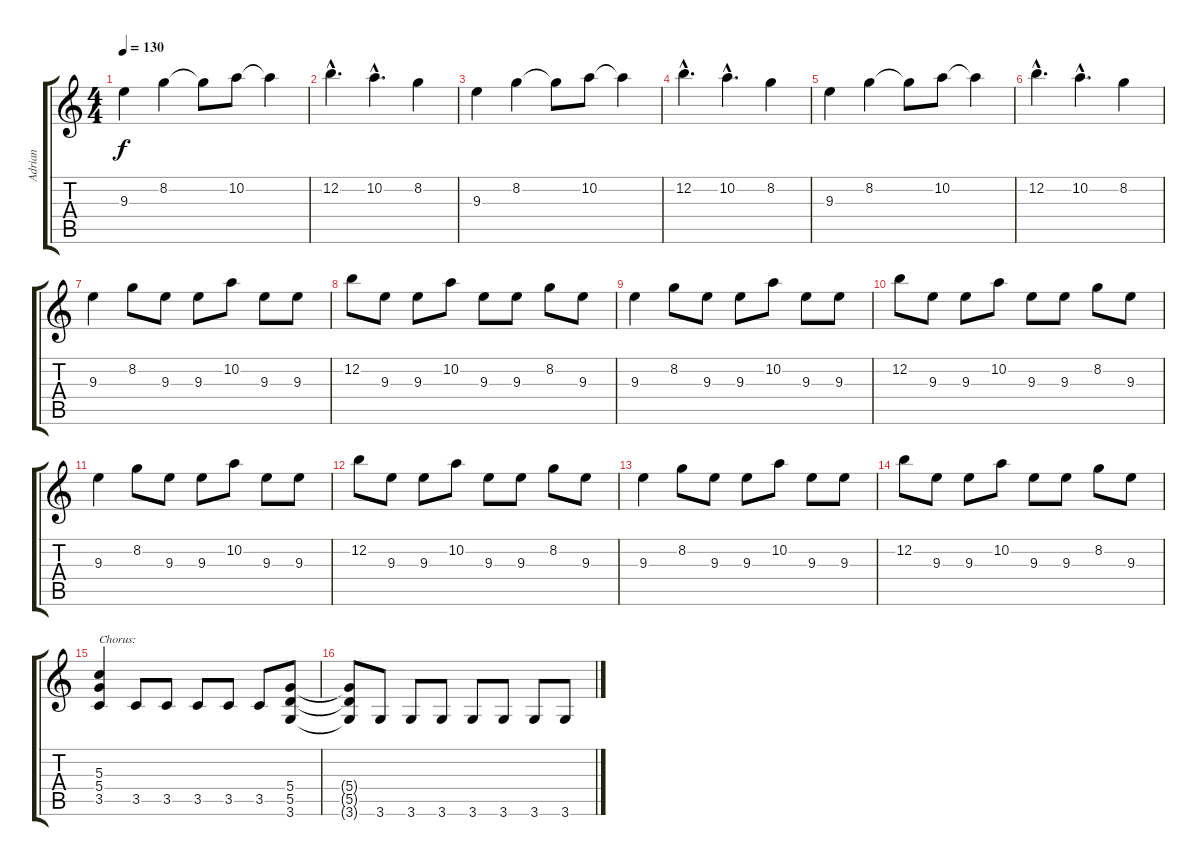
\track ("Adrian" "Adrian") {instrument distortionguitar}
\staff {score tabs}
\tuning (E4 B3 G3 D3 A2 E2) {hide}
\ts (4 4)
\tempo 130
\clef g2
\ks c
9.3.4{dy f} 8.2.4 8.2{t}.8 10.2.8 10.2{t}.4 |
12.2{hac}.4{d} 10.2{hac}.4{d} 8.2.4 |
9.3.4 8.2.4 8.2{t}.8 10.2.8 10.2{t}.4 |
12.2{hac}.4{d} 10.2{hac}.4{d} 8.2.4 |
9.3.4 8.2.4 8.2{t}.8 10.2.8 10.2{t}.4 |
12.2{hac}.4{d} 10.2{hac}.4{d} 8.2.4 |
9.3.4 8.2.8 9.3.8 9.3.8 10.2.8 9.3.8 9.3.8 |
12.2.8 9.3.8 9.3.8 10.2.8 9.3.8 9.3.8 8.2.8 9.3.8 |
9.3.4 8.2.8 9.3.8 9.3.8 10.2.8 9.3.8 9.3.8 |
12.2.8 9.3.8 9.3.8 10.2.8 9.3.8 9.3.8 8.2.8 9.3.8 |
9.3.4 8.2.8 9.3.8 9.3.8 10.2.8 9.3.8 9.3.8 |
12.2.8 9.3.8 9.3.8 10.2.8 9.3.8 9.3.8 8.2.8 9.3.8 |
9.3.4 8.2.8 9.3.8 9.3.8 10.2.8 9.3.8 9.3.8 |
12.2.8 9.3.8 9.3.8 10.2.8 9.3.8 9.3.8 8.2.8 9.3.8 |
(5.3 5.4 3.5).4{txt "Chorus:"} 3.5.8 3.5.8 3.5.8 3.5.8 3.5.8 (5.4 5.5 3.6).8 |
(5.4{t} 5.5{t} 3.6{t}).8 3.6.8 3.6.8 3.6.8 3.6.8 3.6.8 3.6.8 3.6.8
